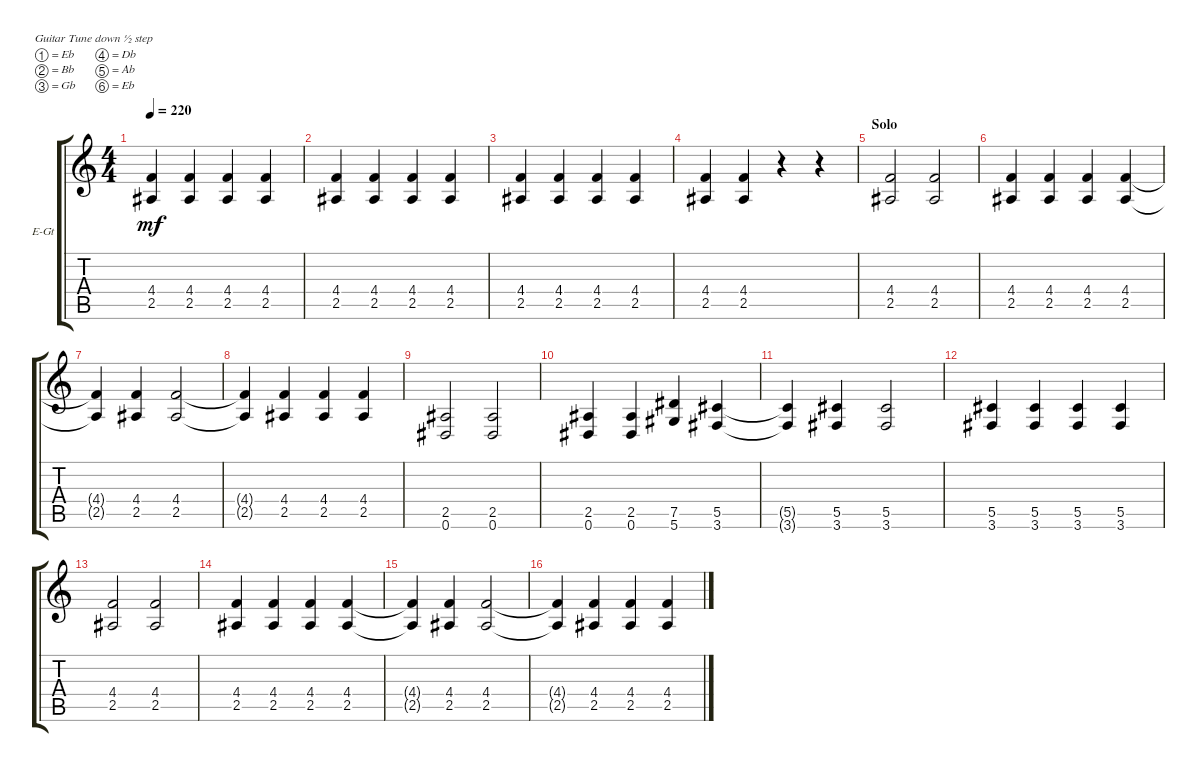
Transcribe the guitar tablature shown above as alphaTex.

\bracketExtendMode groupsimilarinstruments
\firstSystemTrackNameOrientation horizontal
\otherSystemsTrackNameOrientation horizontal
\track ("Electric Guitar 2" "E-Gt") {instrument distortionguitar}
\staff {score tabs}
\tuning (Eb4 Bb3 Gb3 Db3 Ab2 Eb2)
\ts (4 4)
\tempo 220
\clef g2
\ks c
(2.5 4.4).4{dy mf} (2.5 4.4).4 (2.5 4.4).4 (2.5 4.4).4 |
(2.5 4.4).4 (2.5 4.4).4 (2.5 4.4).4 (2.5 4.4).4 |
(2.5 4.4).4 (2.5 4.4).4 (2.5 4.4).4 (2.5 4.4).4 |
(2.5 4.4).4 (2.5 4.4).4 r.4 r.4 |
\section ("" "Solo")
(2.5 4.4).2 (4.4 2.5).2 |
(2.5 4.4).4 (2.5 4.4).4 (2.5 4.4).4 (2.5 4.4).4 |
(2.5{t} 4.4{t}).4 (2.5 4.4).4 (2.5 4.4).2 |
(2.5{t} 4.4{t}).4 (2.5 4.4).4 (2.5 4.4).4 (2.5 4.4).4 |
(0.6 2.5).2 (0.6 2.5).2 |
(0.6 2.5).4 (0.6 2.5).4 (5.6 7.5).4 (3.6 5.5).4 |
(3.6{t} 5.5{t}).4 (3.6 5.5).4 (3.6 5.5).2 |
(3.6 5.5).4 (3.6 5.5).4 (3.6 5.5).4 (3.6 5.5).4 |
(2.5 4.4).2 (4.4 2.5).2 |
(2.5 4.4).4 (2.5 4.4).4 (2.5 4.4).4 (2.5 4.4).4 |
(2.5{t} 4.4{t}).4 (2.5 4.4).4 (2.5 4.4).2 |
(2.5{t} 4.4{t}).4 (2.5 4.4).4 (2.5 4.4).4 (2.5 4.4).4
